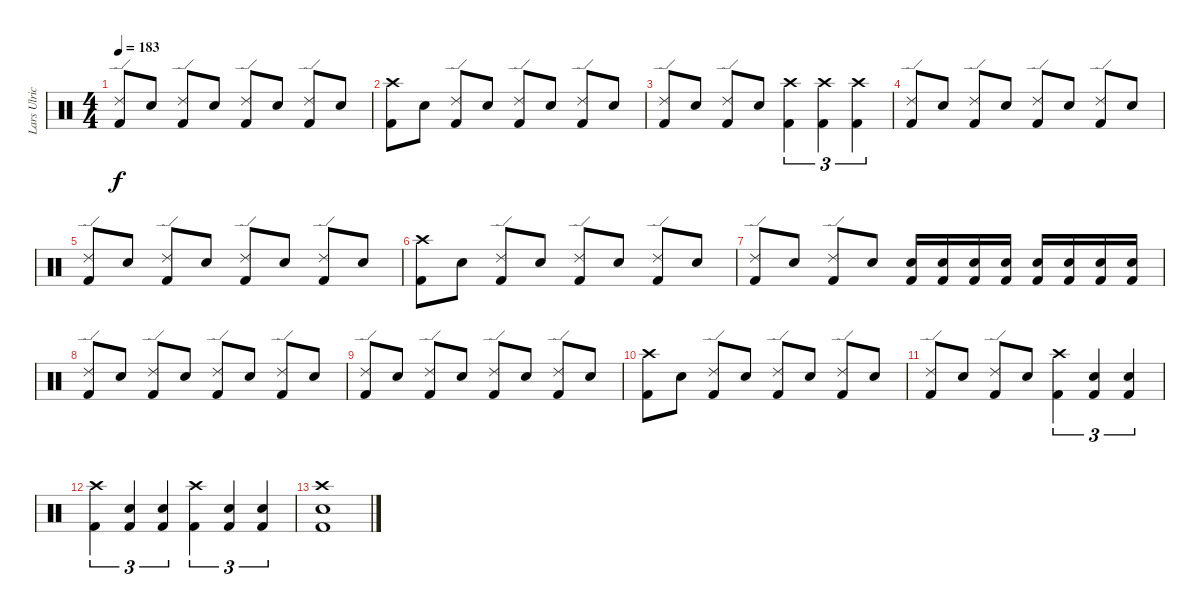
\track ("Lars Ulrich" "Lars Ulric") {instrument percussion}
\staff {score}
\articulation defaults
\ts (4 4)
\tempo 183
\clef neutral
\ks c
("Ride (edge) 2" "Kick (hit) 2").8{dy f} "Electric Snare (hit)".8 ("Ride (edge) 2" "Kick (hit) 2").8 "Electric Snare (hit)".8 ("Ride (edge) 2" "Kick (hit) 2").8 "Electric Snare (hit)".8 ("Ride (edge) 2" "Kick (hit) 2").8 "Electric Snare (hit)".8 |
("Crash high (hit)" "Kick (hit) 2").8 "Electric Snare (hit)".8 ("Ride (edge) 2" "Kick (hit) 2").8 "Electric Snare (hit)".8 ("Ride (edge) 2" "Kick (hit) 2").8 "Electric Snare (hit)".8 ("Ride (edge) 2" "Kick (hit) 2").8 "Electric Snare (hit)".8 |
("Ride (edge) 2" "Kick (hit) 2").8 "Electric Snare (hit)".8 ("Ride (edge) 2" "Kick (hit) 2").8 "Electric Snare (hit)".8 ("Crash high (hit)" "Kick (hit) 2").4{tu (3 2)} ("Crash high (hit)" "Kick (hit) 2").4{tu (3 2)} ("Crash high (hit)" "Kick (hit) 2").4{tu (3 2)} |
("Ride (edge) 2" "Kick (hit) 2").8 "Electric Snare (hit)".8 ("Ride (edge) 2" "Kick (hit) 2").8 "Electric Snare (hit)".8 ("Ride (edge) 2" "Kick (hit) 2").8 "Electric Snare (hit)".8 ("Ride (edge) 2" "Kick (hit) 2").8 "Electric Snare (hit)".8 |
("Ride (edge) 2" "Kick (hit) 2").8 "Electric Snare (hit)".8 ("Ride (edge) 2" "Kick (hit) 2").8 "Electric Snare (hit)".8 ("Ride (edge) 2" "Kick (hit) 2").8 "Electric Snare (hit)".8 ("Ride (edge) 2" "Kick (hit) 2").8 "Electric Snare (hit)".8 |
("Crash high (hit)" "Kick (hit) 2").8 "Electric Snare (hit)".8 ("Ride (edge) 2" "Kick (hit) 2").8 "Electric Snare (hit)".8 ("Ride (edge) 2" "Kick (hit) 2").8 "Electric Snare (hit)".8 ("Ride (edge) 2" "Kick (hit) 2").8 "Electric Snare (hit)".8 |
("Ride (edge) 2" "Kick (hit) 2").8 "Electric Snare (hit)".8 ("Ride (edge) 2" "Kick (hit) 2").8 "Electric Snare (hit)".8 ("Electric Snare (hit)" "Kick (hit) 2").16 ("Electric Snare (hit)" "Kick (hit) 2").16 ("Electric Snare (hit)" "Kick (hit) 2").16 ("Electric Snare (hit)" "Kick (hit) 2").16 ("Electric Snare (hit)" "Kick (hit) 2").16 ("Electric Snare (hit)" "Kick (hit) 2").16 ("Electric Snare (hit)" "Kick (hit) 2").16 ("Electric Snare (hit)" "Kick (hit) 2").16 |
("Ride (edge) 2" "Kick (hit) 2").8 "Electric Snare (hit)".8 ("Ride (edge) 2" "Kick (hit) 2").8 "Electric Snare (hit)".8 ("Ride (edge) 2" "Kick (hit) 2").8 "Electric Snare (hit)".8 ("Ride (edge) 2" "Kick (hit) 2").8 "Electric Snare (hit)".8 |
("Ride (edge) 2" "Kick (hit) 2").8 "Electric Snare (hit)".8 ("Ride (edge) 2" "Kick (hit) 2").8 "Electric Snare (hit)".8 ("Ride (edge) 2" "Kick (hit) 2").8 "Electric Snare (hit)".8 ("Ride (edge) 2" "Kick (hit) 2").8 "Electric Snare (hit)".8 |
("Crash high (hit)" "Kick (hit) 2").8 "Electric Snare (hit)".8 ("Ride (edge) 2" "Kick (hit) 2").8 "Electric Snare (hit)".8 ("Ride (edge) 2" "Kick (hit) 2").8 "Electric Snare (hit)".8 ("Ride (edge) 2" "Kick (hit) 2").8 "Electric Snare (hit)".8 |
("Ride (edge) 2" "Kick (hit) 2").8 "Electric Snare (hit)".8 ("Ride (edge) 2" "Kick (hit) 2").8 "Electric Snare (hit)".8 ("Crash high (hit)" "Kick (hit) 2").4{tu (3 2)} ("Electric Snare (hit)" "Kick (hit) 2").4{tu (3 2)} ("Electric Snare (hit)" "Kick (hit) 2").4{tu (3 2)} |
("Crash high (hit)" "Kick (hit) 2").4{tu (3 2)} ("Electric Snare (hit)" "Kick (hit) 2").4{tu (3 2)} ("Electric Snare (hit)" "Kick (hit) 2").4{tu (3 2)} ("Crash high (hit)" "Kick (hit) 2").4{tu (3 2)} ("Electric Snare (hit)" "Kick (hit) 2").4{tu (3 2)} ("Electric Snare (hit)" "Kick (hit) 2").4{tu (3 2)} |
("Crash high (hit)" "Electric Snare (hit)" "Kick (hit) 2").1
